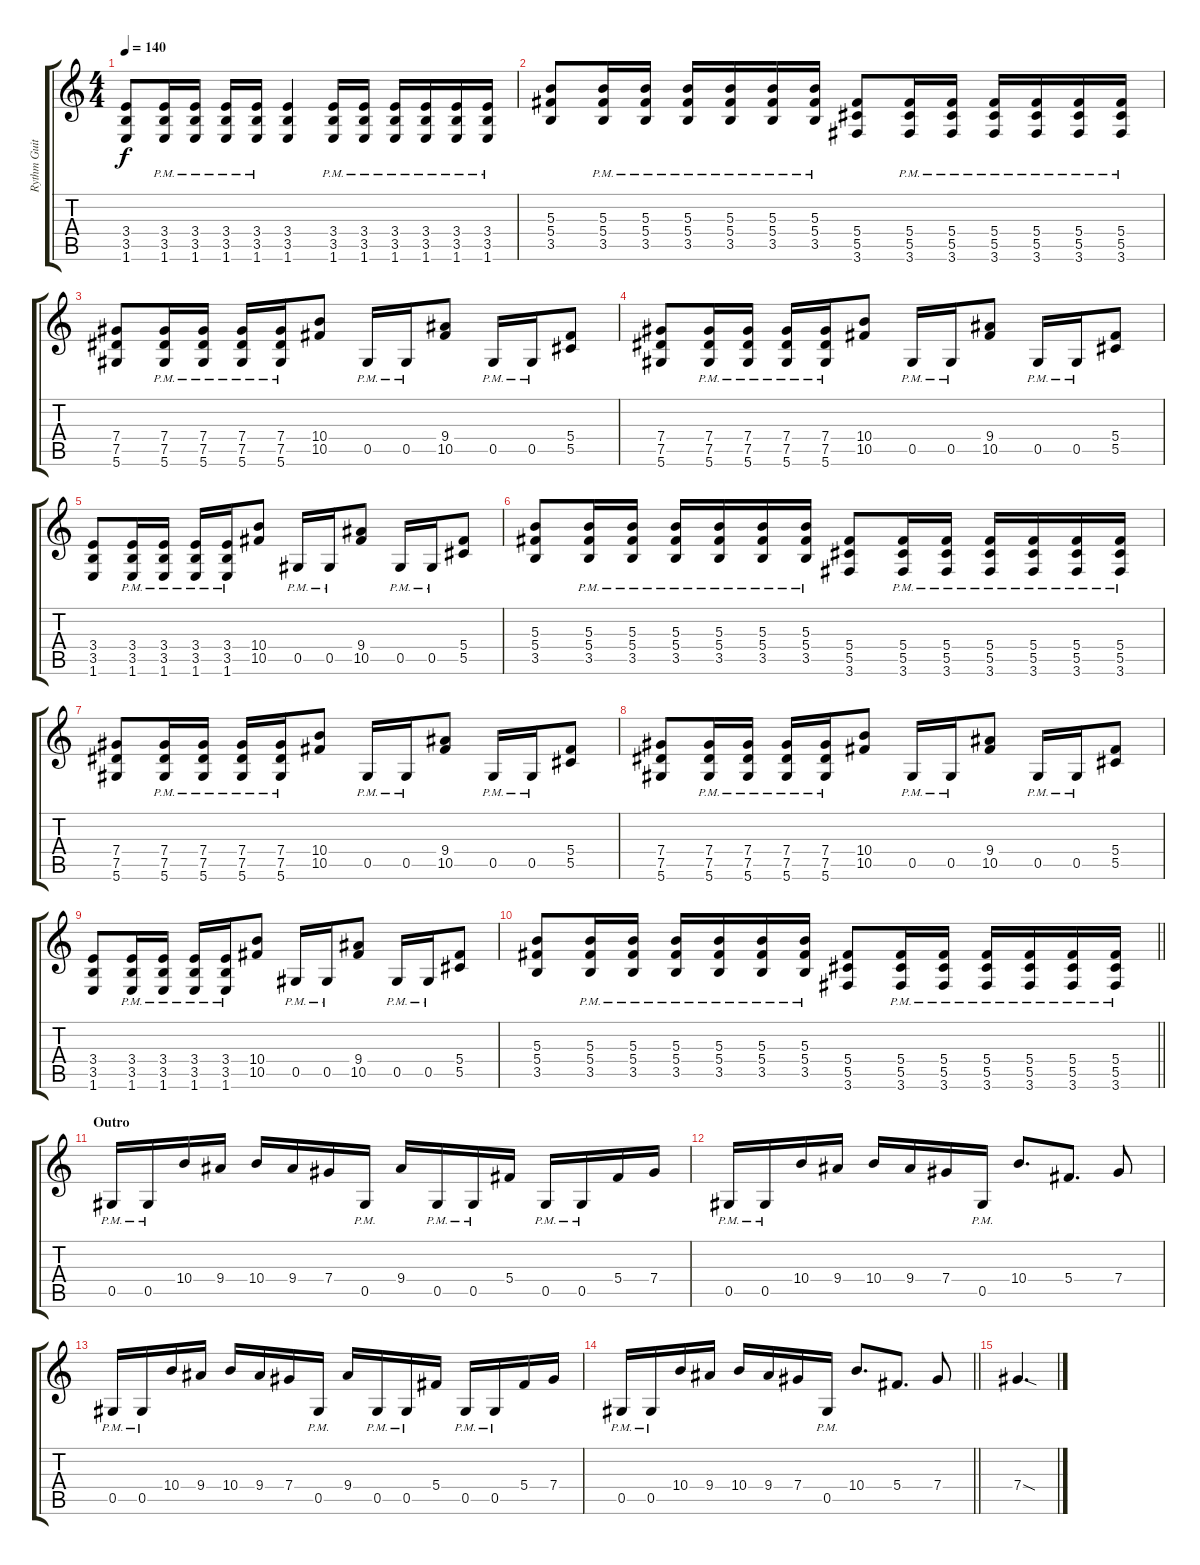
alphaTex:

\track ("Rythm Guitar" "Rythm Guit") {instrument distortionguitar}
\staff {score tabs}
\tuning (Eb4 Bb3 Gb3 Db3 Ab2 Eb2) {hide}
\ts (4 4)
\tempo 140
\clef g2
\ks c
(3.4 3.5 1.6).8{dy f} (3.4{pm} 3.5{pm} 1.6{pm}).16 (3.4{pm} 3.5{pm} 1.6{pm}).16 (3.4{pm} 3.5{pm} 1.6{pm}).16 (3.4{pm} 3.5{pm} 1.6{pm}).16 (3.4 3.5 1.6).4 (3.4{pm} 3.5{pm} 1.6{pm}).16 (3.4{pm} 3.5{pm} 1.6{pm}).16 (3.4{pm} 3.5{pm} 1.6{pm}).16 (3.4{pm} 3.5{pm} 1.6{pm}).16 (3.4{pm} 3.5{pm} 1.6{pm}).16 (3.4{pm} 3.5{pm} 1.6{pm}).16 |
(5.3 5.4 3.5).8 (5.3{pm} 5.4{pm} 3.5{pm}).16 (5.3{pm} 5.4{pm} 3.5{pm}).16 (5.3{pm} 5.4{pm} 3.5{pm}).16 (5.3{pm} 5.4{pm} 3.5{pm}).16 (5.3{pm} 5.4{pm} 3.5{pm}).16 (5.3{pm} 5.4{pm} 3.5{pm}).16 (5.4 5.5 3.6).8 (5.4{pm} 5.5{pm} 3.6{pm}).16 (5.4{pm} 5.5{pm} 3.6{pm}).16 (5.4{pm} 5.5{pm} 3.6{pm}).16 (5.4{pm} 5.5{pm} 3.6{pm}).16 (5.4{pm} 5.5{pm} 3.6{pm}).16 (5.4{pm} 5.5 3.6{pm}).16 |
(7.4 7.5 5.6).8 (7.4{pm} 7.5{pm} 5.6{pm}).16 (7.4{pm} 7.5{pm} 5.6{pm}).16 (7.4{pm} 7.5{pm} 5.6{pm}).16 (7.4{pm} 7.5{pm} 5.6{pm}).16 (10.4 10.5).8 0.5{pm}.16 0.5{pm}.16 (9.4 10.5).8 0.5{pm}.16 0.5{pm}.16 (5.4 5.5).8 |
(7.4 7.5 5.6).8 (7.4{pm} 7.5{pm} 5.6{pm}).16 (7.4{pm} 7.5{pm} 5.6{pm}).16 (7.4{pm} 7.5{pm} 5.6{pm}).16 (7.4{pm} 7.5{pm} 5.6{pm}).16 (10.4 10.5).8 0.5{pm}.16 0.5{pm}.16 (9.4 10.5).8 0.5{pm}.16 0.5{pm}.16 (5.4 5.5).8 |
(3.4 3.5 1.6).8 (3.4{pm} 3.5{pm} 1.6{pm}).16 (3.4{pm} 3.5{pm} 1.6{pm}).16 (3.4{pm} 3.5{pm} 1.6{pm}).16 (3.4{pm} 3.5{pm} 1.6{pm}).16 (10.4 10.5).8 0.5{pm}.16 0.5{pm}.16 (9.4 10.5).8 0.5{pm}.16 0.5{pm}.16 (5.4 5.5).8 |
(5.3 5.4 3.5).8 (5.3{pm} 5.4{pm} 3.5{pm}).16 (5.3{pm} 5.4{pm} 3.5{pm}).16 (5.3{pm} 5.4{pm} 3.5{pm}).16 (5.3{pm} 5.4{pm} 3.5{pm}).16 (5.3{pm} 5.4{pm} 3.5{pm}).16 (5.3{pm} 5.4{pm} 3.5{pm}).16 (5.4 5.5 3.6).8 (5.4{pm} 5.5{pm} 3.6{pm}).16 (5.4{pm} 5.5{pm} 3.6{pm}).16 (5.4{pm} 5.5{pm} 3.6{pm}).16 (5.4{pm} 5.5{pm} 3.6{pm}).16 (5.4{pm} 5.5{pm} 3.6{pm}).16 (5.4{pm} 5.5 3.6{pm}).16 |
(7.4 7.5 5.6).8 (7.4{pm} 7.5{pm} 5.6{pm}).16 (7.4{pm} 7.5{pm} 5.6{pm}).16 (7.4{pm} 7.5{pm} 5.6{pm}).16 (7.4{pm} 7.5{pm} 5.6{pm}).16 (10.4 10.5).8 0.5{pm}.16 0.5{pm}.16 (9.4 10.5).8 0.5{pm}.16 0.5{pm}.16 (5.4 5.5).8 |
(7.4 7.5 5.6).8 (7.4{pm} 7.5{pm} 5.6{pm}).16 (7.4{pm} 7.5{pm} 5.6{pm}).16 (7.4{pm} 7.5{pm} 5.6{pm}).16 (7.4{pm} 7.5{pm} 5.6{pm}).16 (10.4 10.5).8 0.5{pm}.16 0.5{pm}.16 (9.4 10.5).8 0.5{pm}.16 0.5{pm}.16 (5.4 5.5).8 |
(3.4 3.5 1.6).8 (3.4{pm} 3.5{pm} 1.6{pm}).16 (3.4{pm} 3.5{pm} 1.6{pm}).16 (3.4{pm} 3.5{pm} 1.6{pm}).16 (3.4{pm} 3.5{pm} 1.6{pm}).16 (10.4 10.5).8 0.5{pm}.16 0.5{pm}.16 (9.4 10.5).8 0.5{pm}.16 0.5{pm}.16 (5.4 5.5).8 |
\barLineRight lightlight
(5.3 5.4 3.5).8 (5.3{pm} 5.4{pm} 3.5{pm}).16 (5.3{pm} 5.4{pm} 3.5{pm}).16 (5.3{pm} 5.4{pm} 3.5{pm}).16 (5.3{pm} 5.4{pm} 3.5{pm}).16 (5.3{pm} 5.4{pm} 3.5{pm}).16 (5.3{pm} 5.4{pm} 3.5{pm}).16 (5.4 5.5 3.6).8 (5.4{pm} 5.5{pm} 3.6{pm}).16 (5.4{pm} 5.5{pm} 3.6{pm}).16 (5.4{pm} 5.5{pm} 3.6{pm}).16 (5.4{pm} 5.5{pm} 3.6{pm}).16 (5.4{pm} 5.5{pm} 3.6{pm}).16 (5.4{pm} 5.5 3.6{pm}).16 |
\section ("" "Outro")
0.5{pm}.16 0.5{pm}.16 10.4.16 9.4.16 10.4.16 9.4.16 7.4.16 0.5{pm}.16 9.4.16 0.5{pm}.16 0.5{pm}.16 5.4.16 0.5{pm}.16 0.5{pm}.16 5.4.16 7.4.16 |
0.5{pm}.16 0.5{pm}.16 10.4.16 9.4.16 10.4.16 9.4.16 7.4.16 0.5{pm}.16 10.4.8{d} 5.4.8{d} 7.4.8 |
0.5{pm}.16 0.5{pm}.16 10.4.16 9.4.16 10.4.16 9.4.16 7.4.16 0.5{pm}.16 9.4.16 0.5{pm}.16 0.5{pm}.16 5.4.16 0.5{pm}.16 0.5{pm}.16 5.4.16 7.4.16 |
\barLineRight lightlight
0.5{pm}.16 0.5{pm}.16 10.4.16 9.4.16 10.4.16 9.4.16 7.4.16 0.5{pm}.16 10.4.8{d} 5.4.8{d} 7.4.8 |
7.4{sod}.4{d}
